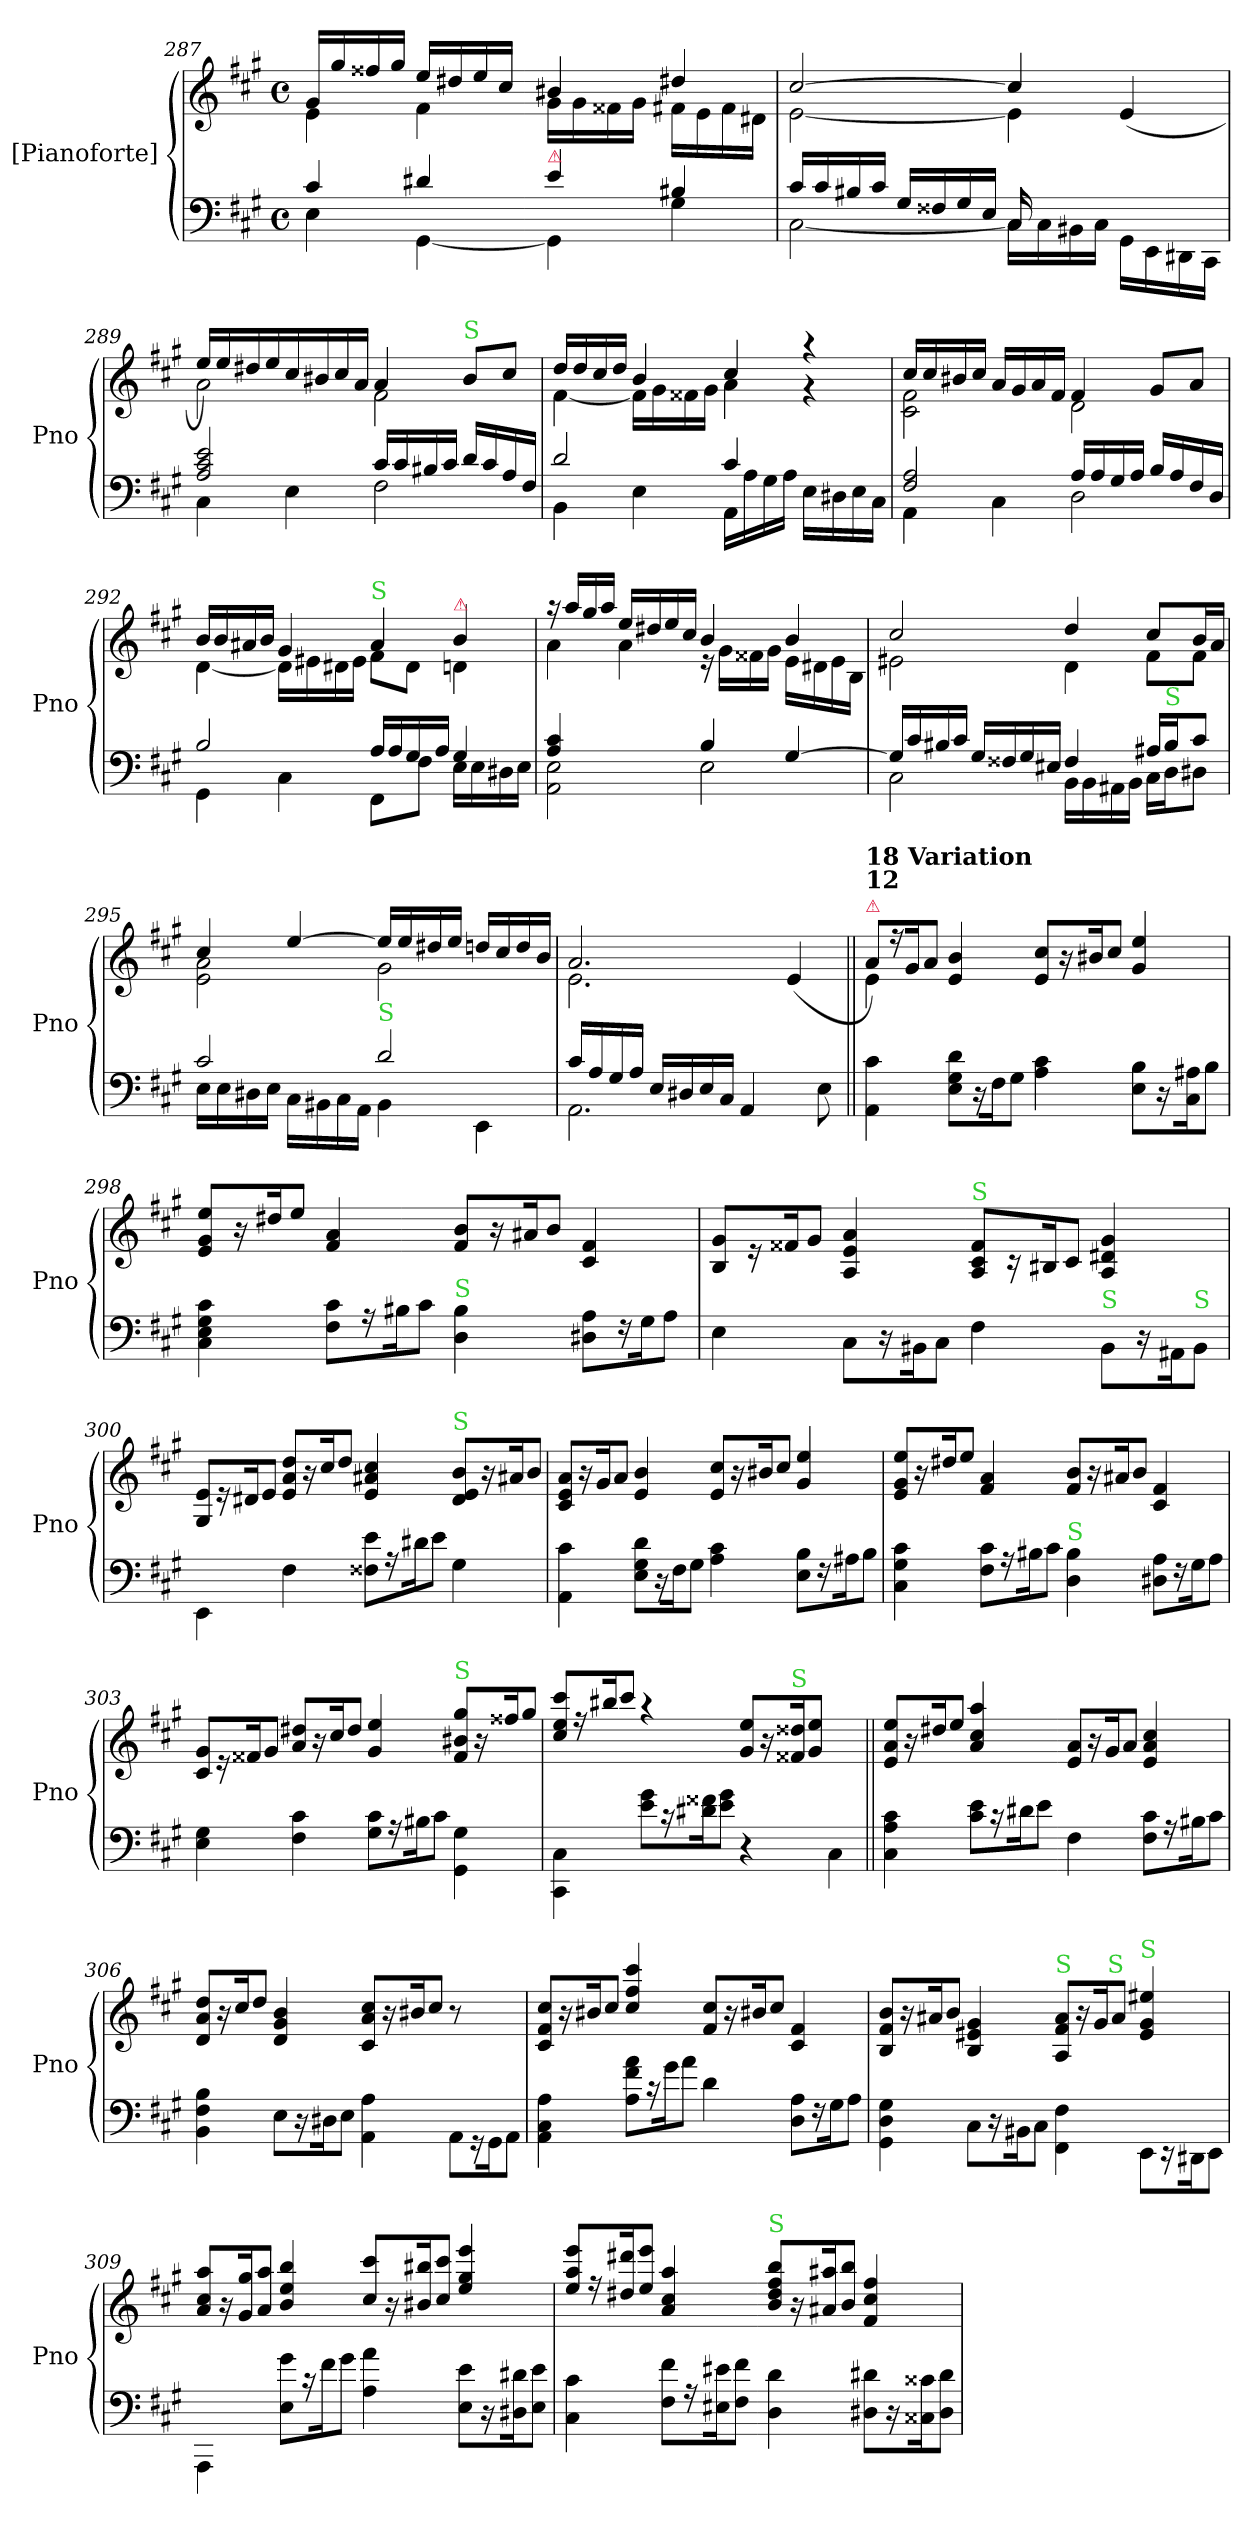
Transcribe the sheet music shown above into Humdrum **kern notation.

**kern	**kern
*part2	*part1
*staff2	*staff1
*I"[Pianoforte]	*I"[Pianoforte]
*I'Pno	*I'Pno
*clefF4	*clefG2
*k[f#c#g#]	*k[f#c#g#]
*M4/4	*M4/4
*met(c)	*met(c)
=287	=287
*^	*^
4c#/	4E\	16g#/LL	4e\
.	.	16gg#/	.
.	.	16ff##X/	.
.	.	16gg#/JJ	.
4d#X/	[4GG#\	16ee/LL	4f#\
.	.	16dd#X/	.
.	.	16ee/	.
.	.	16cc#/JJ	.
=-	=-	=-	=-
!LO:TX:a:color=crimson:t=⚠	!	!	!
4e/	4GG#\]	4b#X/	16g#\LL
.	.	.	16g#\
.	.	.	16f##X\
.	.	.	16g#\JJ
4B#X/	4G#\	4dd#X/	16f#X\LL
.	.	.	16e\
.	.	.	16f#\
.	.	.	16d#X\JJ
=288	=288	=288	=288
16c#/LL	[2C#\	[2cc#/	[2e\
16c#/	.	.	.
16B#X/	.	.	.
16c#/JJ	.	.	.
16G#/LL	.	.	.
16F##X/	.	.	.
16G#/	.	.	.
16E/JJ	.	.	.
16C#/	16C#\LL]	4cc#/]	4e\]
4.ryy	16C#\	.	.
.	16BB#X\	.	.
.	16C#\JJ	.	.
.	16GG#\LL	(>4e/	4ryy
.	16EE\	.	.
.	16DD#X\	.	.
16ryy	16CC#\JJ	.	.
=289	=289	=289	=289
2A/ 2c#/ 2e/	4C#\	16ee/LL)	2a\
.	.	16ee/	.
.	.	16dd#X/	.
.	.	16ee/	.
.	4E\	16cc#/	.
.	.	16b#X/	.
.	.	16cc#/	.
.	.	16a/JJ	.
16c#/LL	2F#\	4a/	2f#\
16c#/	.	.	.
16B#X/	.	.	.
16c#/JJ	.	.	.
!	!	!LO:TX:a:color=limegreen:t=S	!
16d/LL	.	8b#/L	.
16c#/	.	.	.
16A/	.	8cc#/J	.
16F#/JJ	.	.	.
=290	=290	=290	=290
2d/	4BB\	16dd/LL	[4f#\
.	.	16dd/	.
.	.	16cc#/	.
.	.	16dd/JJ	.
.	4E\	4b/	16f#\LL]
.	.	.	16g#\
.	.	.	16f##X\
.	.	.	16g#\JJ
4c#/	16AA\LL	4cc#/	4a\
.	16A\	.	.
.	16G#\	.	.
.	16A\JJ	.	.
4ryy	16E\LL	4rg	4raa
.	16D#X\	.	.
.	16E\	.	.
.	16C#\JJ	.	.
=291	=291	=291	=291
2F#/ 2A/	4AA\	16cc#/LL	2c#\ 2f#\
.	.	16cc#/	.
.	.	16b#X/	.
.	.	16cc#/JJ	.
.	4C#\	16a/LL	.
.	.	16g#/	.
.	.	16a/	.
.	.	16f#/JJ	.
16A/LL	2D\	4f#/	2d\
16A/	.	.	.
16G#/	.	.	.
16A/JJ	.	.	.
16B/LL	.	8g#/L	.
16A/	.	.	.
16F#/	.	8a/J	.
16D/JJ	.	.	.
=292	=292	=292	=292
2B/	4GG#\	16b/LL	[4d\
.	.	16b/	.
.	.	16a#X/	.
.	.	16b/JJ	.
.	4C#\	4g#/	16d\LL]
.	.	.	16e#X\
.	.	.	16d#X\
.	.	.	16e#\JJ
!	!	!LO:TX:a:color=limegreen:t=S	!
16A/LL	8FF#\L	4a#/	8f#\L
16A/	.	.	.
16G#/	8F#\J	.	8d#\J
16A/JJ	.	.	.
!	!	!LO:TX:a:color=crimson:t=⚠	!
4G#/	16E\LL	4b/	4dn\
.	16E\	.	.
.	16D#X\	.	.
.	16E\JJ	.	.
=293	=293	=293	=293
4A/ 4c#/	2AA\ 2E\	16r	4a\
.	.	16aa/LL	.
.	.	16gg#/	.
.	.	16aa/JJ	.
4ryy	.	16ee/LL	4a\
.	.	16dd#X/	.
.	.	16ee/	.
.	.	16cc#/JJ	.
4B/	2E\	4b/	16r
.	.	.	16g#\LL
.	.	.	16f##X\
.	.	.	16g#\JJ
[4G#/	.	4b/	16e\LL
.	.	.	16d#X\
.	.	.	16e\
.	.	.	16B\JJ
=294	=294	=294	=294
16G#/LL]	2C#\	2cc#/	2e#X\
16c#/	.	.	.
16B#X/	.	.	.
16c#/JJ	.	.	.
16G#/LL	.	.	.
16F##X/	.	.	.
16G#/	.	.	.
16E#X/JJ	.	.	.
4F##/	16BB\LL	4dd/	4d\
.	16BB\	.	.
.	16AA#X\	.	.
.	16BB\JJ	.	.
16A#X/LL	16C#\LL	8cc#/L	8f#\L
!LO:TX:a:color=limegreen:t=S	!	!	!
16B#/J	16D\J	.	.
8c#/J	8D#X\J	16b/L	8f#\J
.	.	16a/JJ	.
=295	=295	=295	=295
2c#/	16E\LL	4cc#/	2e\ 2a\
.	16E\	.	.
.	16D#X\	.	.
.	16E\JJ	.	.
.	16C#\LL	[4ee/	.
.	16BB#X\	.	.
.	16C#\	.	.
.	16AA\JJ	.	.
!LO:TX:a:color=limegreen:t=S	!	!	!
2d/	4BB#\	16ee/LL]	2g#\
.	.	16ee/	.
.	.	16dd#X/	.
.	.	16ee/JJ	.
.	4EE\	16ddn/LL	.
.	.	16cc#/	.
.	.	16dd/	.
.	.	16b/JJ	.
=296	=296	=296	=296
16c#/LL	2.AA\	2.a/	2.e\
16A/	.	.	.
16G#/	.	.	.
16A/JJ	.	.	.
16E/LL	.	.	.
16D#X/	.	.	.
16E/	.	.	.
16C#/JJ	.	.	.
4AA/	.	.	.
4ryy	8ryy	(>4e/	4ryy
.	8E\	.	.
*v	*v	*	*
=297||	=297||	=297||
*	*Xtuplet	*
*^	*	*
!	!	!LO:TX:a:color=crimson:t=⚠	!
!	!	!LO:TX:a:B:t=18 Variation\n12	!
*v	*v	*	*
4AA\ 4c#\	12a/L)	4e\
.	24r	.
.	24g#/K	.
.	12a/J	.
*Xtuplet	*	*
12E\ 12G#\ 12d\L	4e/ 4b/	4ryy
24r	.	.
24F#\K	.	.
12G#\J	.	.
4A\ 4c#\	12e/ 12cc#/L	4ryy
.	24r	.
.	24b#X/K	.
.	12cc#/J	.
12E\ 12B\L	4g#/ 4ee/	4ryy
24r	.	.
24C#\ 24A#X\K	.	.
12B\J	.	.
*	*v	*v
=298	=298
4C#\ 4E\ 4G#\ 4c#\	12e/ 12g#/ 12ee/L
.	24r
.	24dd#X/K
.	12ee/J
12F#\ 12c#\L	4f#/ 4a/
24r	.
24B#X\K	.
12c#\J	.
!LO:TX:a:color=limegreen:t=S	!
4D\ 4B#\	12f#/ 12b/L
.	24r
.	24a#X/K
.	12b/J
12D#X\ 12A\L	4c#/ 4f#/
24r	.
24G#\K	.
12A\J	.
=299	=299
4E\	12B/ 12g#/L
.	24r
.	24f##X/K
.	12g#/J
12C#\L	4A/ 4e/ 4a/
24r	.
24BB#X\K	.
12C#\J	.
!	!LO:TX:a:color=limegreen:t=S
4F#\	12A/ 12c#/ 12f##/L
.	24r
.	24B#X/K
.	12c#/J
!LO:TX:a:color=limegreen:t=S	!
12BB#\L	4A/ 4d#X/ 4g#/
24r	.
24AA#X\K	.
!LO:TX:a:color=limegreen:t=S	!
12BB#\J	.
=300	=300
4EE\	12G#/ 12e/L
.	24r
.	24d#X/K
.	12e/J
4F#\	12e/ 12a/ 12dd/L
.	24r
.	24cc#/K
.	12dd/J
12F##X\ 12e\L	4e/ 4a#X/ 4cc#/
24r	.
24d#X\K	.
12e\J	.
!	!LO:TX:a:color=limegreen:t=S
4G#\	12d#/ 12e/ 12b/L
.	24r
.	24a#X/K
.	12b/J
=301	=301
4AA\ 4c#\	12c#/ 12e/ 12a/L
.	24r
.	24g#/K
.	12a/J
12E\ 12G#\ 12d\L	4e/ 4b/
24r	.
24F#\K	.
12G#\J	.
4A\ 4c#\	12e/ 12cc#/L
.	24r
.	24b#X/K
.	12cc#/J
12E\ 12B\L	4g#/ 4ee/
24r	.
24A#X\K	.
12B\J	.
=302	=302
4C#\ 4G#\ 4c#\	12e/ 12g#/ 12ee/L
.	24r
.	24dd#X/K
.	12ee/J
12F#\ 12c#\L	4f#/ 4a/
24r	.
24B#X\K	.
12c#\J	.
!LO:TX:a:color=limegreen:t=S	!
4D\ 4B#\	12f#/ 12b/L
.	24r
.	24a#X/K
.	12b/J
12D#X\ 12A\L	4c#/ 4f#/
24r	.
24G#\K	.
12A\J	.
=303	=303
4E\ 4G#\	12c#/ 12g#/L
.	24r
.	24f##X/K
.	12g#/J
4F#\ 4c#\	12a/ 12dd#X/L
.	24r
.	24cc#/K
.	12dd#/J
12G#\ 12c#\L	4g#/ 4ee/
24r	.
24B#X\K	.
12c#\J	.
!	!LO:TX:a:color=limegreen:t=S
4GG#\ 4G#\	12f##/ 12b#X/ 12gg#/L
.	24r
.	24ff##X/K
.	12gg#/J
=304	=304
4CC#\ 4C#\	12cc#/ 12ee/ 12ccc#/L
.	24r
.	24bb#X/K
.	12ccc#/J
12e\ 12g#\L	4raa
24r	.
24d#X\ 24f##X\K	.
12e\ 12g#\J	.
4r	12g#/ 12ee/L
.	24r
!	!LO:TX:a:color=limegreen:t=S
.	24f##X/ 24dd##X/K
.	12g#/ 12ee/J
4C#\	4ryy
=305||	=305||
4C#\ 4A\ 4c#\	12e/ 12a/ 12ee/L
.	24r
.	24dd#X/K
.	12ee/J
12c#\ 12e\L	4a/ 4cc#/ 4aa/
24r	.
24d#X\K	.
12e\J	.
=-	=-
4F#\	12e/ 12a/L
.	24r
.	24g#/K
.	12a/J
12F#\ 12c#\L	4e/ 4a/ 4cc#/
24r	.
24B#X\K	.
12c#\J	.
=306	=306
4BB\ 4F#\ 4B\	12d/ 12a/ 12dd/L
.	24r
.	24cc#/K
.	12dd/J
12E\L	4d/ 4g#/ 4b/
24r	.
24D#X\K	.
12E\J	.
4AA\ 4A\	12c#/ 12a/ 12cc#/L
.	24r
.	24b#X/K
.	12cc#/J
!	!LO:N:vis=8
12AA\L	4r
24r	.
24GG#\K	.
12AA\J	.
=307	=307
4AA\ 4C#\ 4A\	12c#/ 12f#/ 12cc#/L
.	24r
.	24b#X/K
.	12cc#/J
12A\ 12f#\ 12a\L	4cc#/ 4ff#/ 4ccc#/
24r	.
24g#\K	.
12a\J	.
4d\	12f#/ 12cc#/L
.	24r
.	24b#X/K
.	12cc#/J
12D\ 12A\L	4c#/ 4f#/
24r	.
24G#\K	.
12A\J	.
=308	=308
4GG#\ 4D\ 4G#\	12B/ 12f#/ 12b/L
.	24r
.	24a#X/K
.	12b/J
12C#\L	4B/ 4e#X/ 4g#/
24r	.
24BB#X\K	.
12C#\J	.
!	!LO:TX:a:color=limegreen:t=S
4FF#\ 4F#\	12A/ 12f#/ 12a#/L
.	24r
.	24g#/K
!	!LO:TX:a:color=limegreen:t=S
.	12a#/J
!	!LO:TX:a:color=limegreen:t=S
12EE\L	4e#/ 4g#/ 4ee#X/
24r	.
24DD#X\K	.
12EE\J	.
=309	=309
4AAA\	12a/ 12cc#/ 12aa/L
.	24r
.	24g#/ 24gg#/K
.	12a/ 12aa/J
12E\ 12g#\L	4b/ 4ee/ 4bb/
24r	.
24f#\K	.
12g#\J	.
4A\ 4a\	12cc#/ 12ccc#/L
.	24r
.	24b#X/ 24bb#X/K
.	12cc#/ 12ccc#/J
12E\ 12e\L	4ee/ 4gg#/ 4eee/
24r	.
24D#X\ 24d#X\K	.
12E\ 12e\J	.
=310	=310
4C#\ 4c#\	12ee/ 12aa/ 12eee/L
.	24r
.	24dd#X/ 24ddd#X/K
.	12ee/ 12eee/J
12F#\ 12f#\L	4a/ 4cc#/ 4aa/
24r	.
24E#X\ 24e#X\K	.
12F#\ 12f#\J	.
=-	=-
!	!LO:TX:a:color=limegreen:t=S
4D\ 4d\	12b/ 12dd#/ 12ff#/ 12bb/L
.	24r
.	24a#X/ 24aa#X/K
.	12b/ 12bb/J
12D#X\ 12d#X\L	4f#/ 4cc#/ 4ff#/
24r	.
24C##X\ 24c##X\K	.
12D#\ 12d#\J	.
=	=
*-	*-
